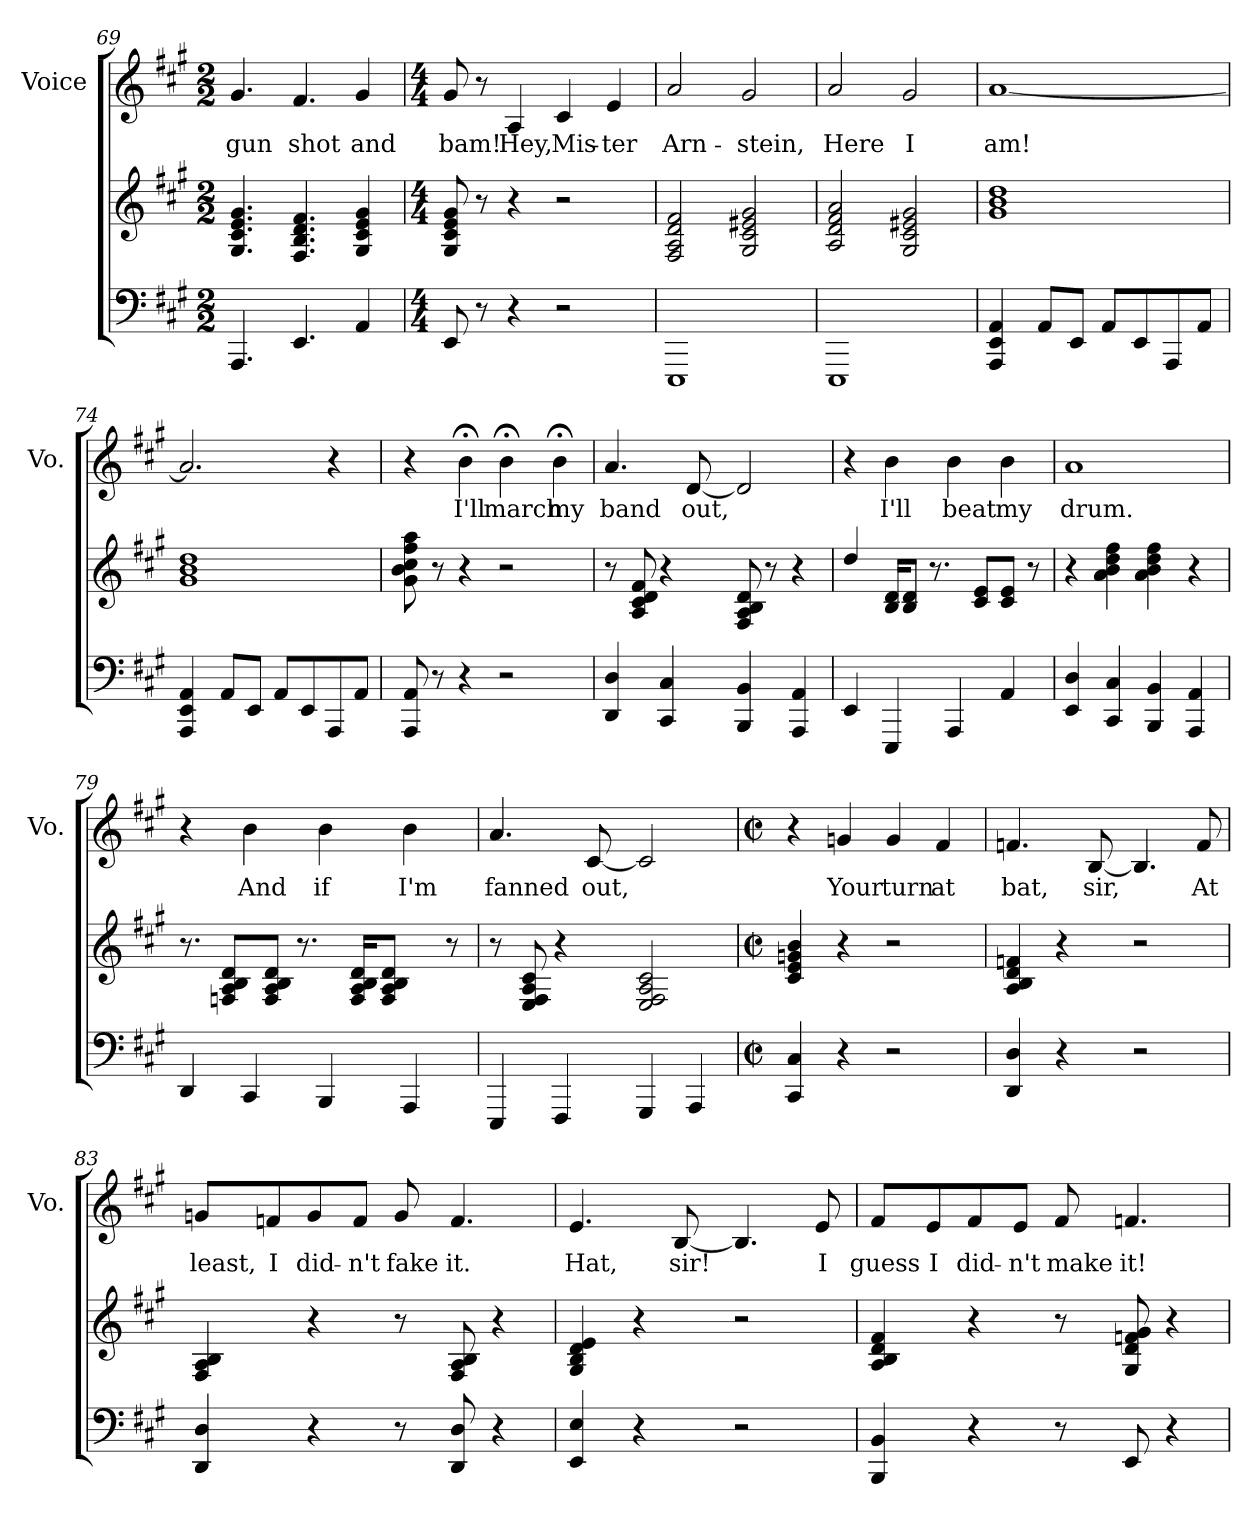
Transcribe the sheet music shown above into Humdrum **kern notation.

**kern	**kern	**kern	**text
*part2	*part2	*part1	*part1
*staff3	*staff2	*staff1	*staff1
*	*	*I"Voice	*
*	*	*I'Vo.	*
!!LO:LB:g=z
*clefF4	*clefG2	*clefG2	*
*k[f#c#g#]	*k[f#c#g#]	*k[f#c#g#]	*
*M2/2	*M2/2	*M2/2	*
=69	=69	=69	=69
4.AAA/	4.G#/ 4.c#/ 4.e/ 4.g#/	4.g#/	gun
4.EE/	4.F#/ 4.B/ 4.d/ 4.f#/	4.f#/	shot
4AA/	4G#/ 4c#/ 4e/ 4g#/	4g#/	and
!!LO:PB:g=z
=70	=70	=70	=70
*M4/4	*M4/4	*M4/4	*
8EE/	8G#/ 8c#/ 8e/ 8g#/	8g#/	bam!
8r	8r	8r	.
4r	4r	4A/	Hey,
2r	2r	4c#/	Mis-
.	.	4e/	-ter
=71	=71	=71	=71
1EEE	2F#/ 2A/ 2d/ 2f#/	2a/	Arn-
.	2G#/ 2c#/ 2e#X/ 2g#/	2g#/	-stein,
=72	=72	=72	=72
1EEE	2A/ 2d/ 2f#/ 2a/	2a/	Here
.	2G#/ 2c#/ 2e#X/ 2g#/	2g#/	I
=73	=73	=73	=73
4AAA/ 4EE/ 4AA/	1g# 1b 1dd	[1a	am!
8AA/L	.	.	.
8EE/J	.	.	.
8AA/L	.	.	.
8EE/	.	.	.
8AAA/	.	.	.
8AA/J	.	.	.
!!LO:LB:g=z
=74	=74	=74	=74
4AAA/ 4EE/ 4AA/	1g# 1b 1dd	2.a/]	.
8AA/L	.	.	.
8EE/J	.	.	.
8AA/L	.	.	.
8EE/	.	.	.
8AAA/	.	4r	.
8AA/J	.	.	.
=75	=75	=75	=75
8AAA/ 8AA/	8g#\ 8b\ 8cc#\ 8ff#\ 8aa\	4r	.
8r	8r	.	.
4r	4r	4b;<\	I'll
2r	2r	4b;<\	march
.	.	4b;<\	my
=76	=76	=76	=76
4DD/ 4D/	8r	4.a/	band
.	8A/ 8c#/ 8d/ 8f#/	.	.
4CC#/ 4C#/	4r	.	.
.	.	[8d/	out,
4BBB/ 4BB/	8F#/ 8A/ 8B/ 8d/	2d/]	.
.	8r	.	.
4AAA/ 4AA/	4r	.	.
!!LO:LB:g=z
=77	=77	=77	=77
4EE/	4dd/	4r	.
4EEE/	16B/ 16d/KL	4b\	I'll
.	8B/ 8d/J	.	.
.	8.r	.	.
4AAA/	.	4b\	beat
.	8c#/ 8e/L	.	.
4AA/	8c#/ 8e/J	4b\	my
.	8r	.	.
=78	=78	=78	=78
4EE/ 4D/	4r	1a	drum.
4CC#/ 4C#/	4a\ 4b\ 4dd\ 4ff#\	.	.
4BBB/ 4BB/	4a\ 4b\ 4dd\ 4ff#\	.	.
4AAA/ 4AA/	4r	.	.
=79	=79	=79	=79
4DD/	8.r	4r	.
.	8Fn/ 8A/ 8B/ 8d/L	.	.
4CC#/	.	4b\	And
.	8F/ 8A/ 8B/ 8d/J	.	.
.	8.r	.	.
4BBB/	.	4b\	if
.	16F/ 16A/ 16B/ 16d/KL	.	.
.	8F/ 8A/ 8B/ 8d/J	.	.
4AAA/	.	4b\	I'm
.	16ryy	.	.
.	8r	.	.
!!LO:LB:g=z
=80	=80	=80	=80
4EEE/	8r	4.a/	fanned
.	8E/ 8F#/ 8A/ 8c#/	.	.
4FFF#/	4r	.	.
.	.	[8c#/	out,
4GGG#/	2E/ 2F#/ 2A/ 2c#/	2c#/]	.
4AAA/	.	.	.
=81	=81	=81	=81
*M2/2	*M2/2	*M2/2	*
*met(c|)	*met(c|)	*met(c|)	*
4CC#/ 4C#/	4c#/ 4e/ 4gn/ 4b/	4r	.
4r	4r	4gn/	Your
2r	2r	4g/	turn
.	.	4f#/	at
=82	=82	=82	=82
4DD/ 4D/	4A/ 4B/ 4d/ 4fn/	4.fn/	bat,
4r	4r	.	.
.	.	[8B/	sir,
2r	2r	4.B/]	.
.	.	8f/	At
=83	=83	=83	=83
4DD/ 4D/	4F#/ 4A/ 4B/	8gn/L	least,
.	.	8fn/	I
4r	4r	8g/	did-
.	.	8f/J	-n't
8r	8r	8g/	fake
8DD/ 8D/	8F#/ 8A/ 8B/	4.f/	it.
4r	4r	.	.
!!LO:PB:g=z
=84	=84	=84	=84
4EE/ 4E/	4G#/ 4B/ 4d/ 4e/	4.e/	Hat,
4r	4r	.	.
.	.	[8B/	sir!
2r	2r	4.B/]	.
.	.	8e/	I
=85	=85	=85	=85
4BBB/ 4BB/	4A/ 4B/ 4d/ 4f#/	8f#/L	guess
.	.	8e/	I
4r	4r	8f#/	did-
.	.	8e/J	-n't
8r	8r	8f#/	make
8EE/	8G#/ 8d/ 8fn/ 8g#/	4.fn/	it!
4r	4r	.	.
=	=	=	=
*-	*-	*-	*-
